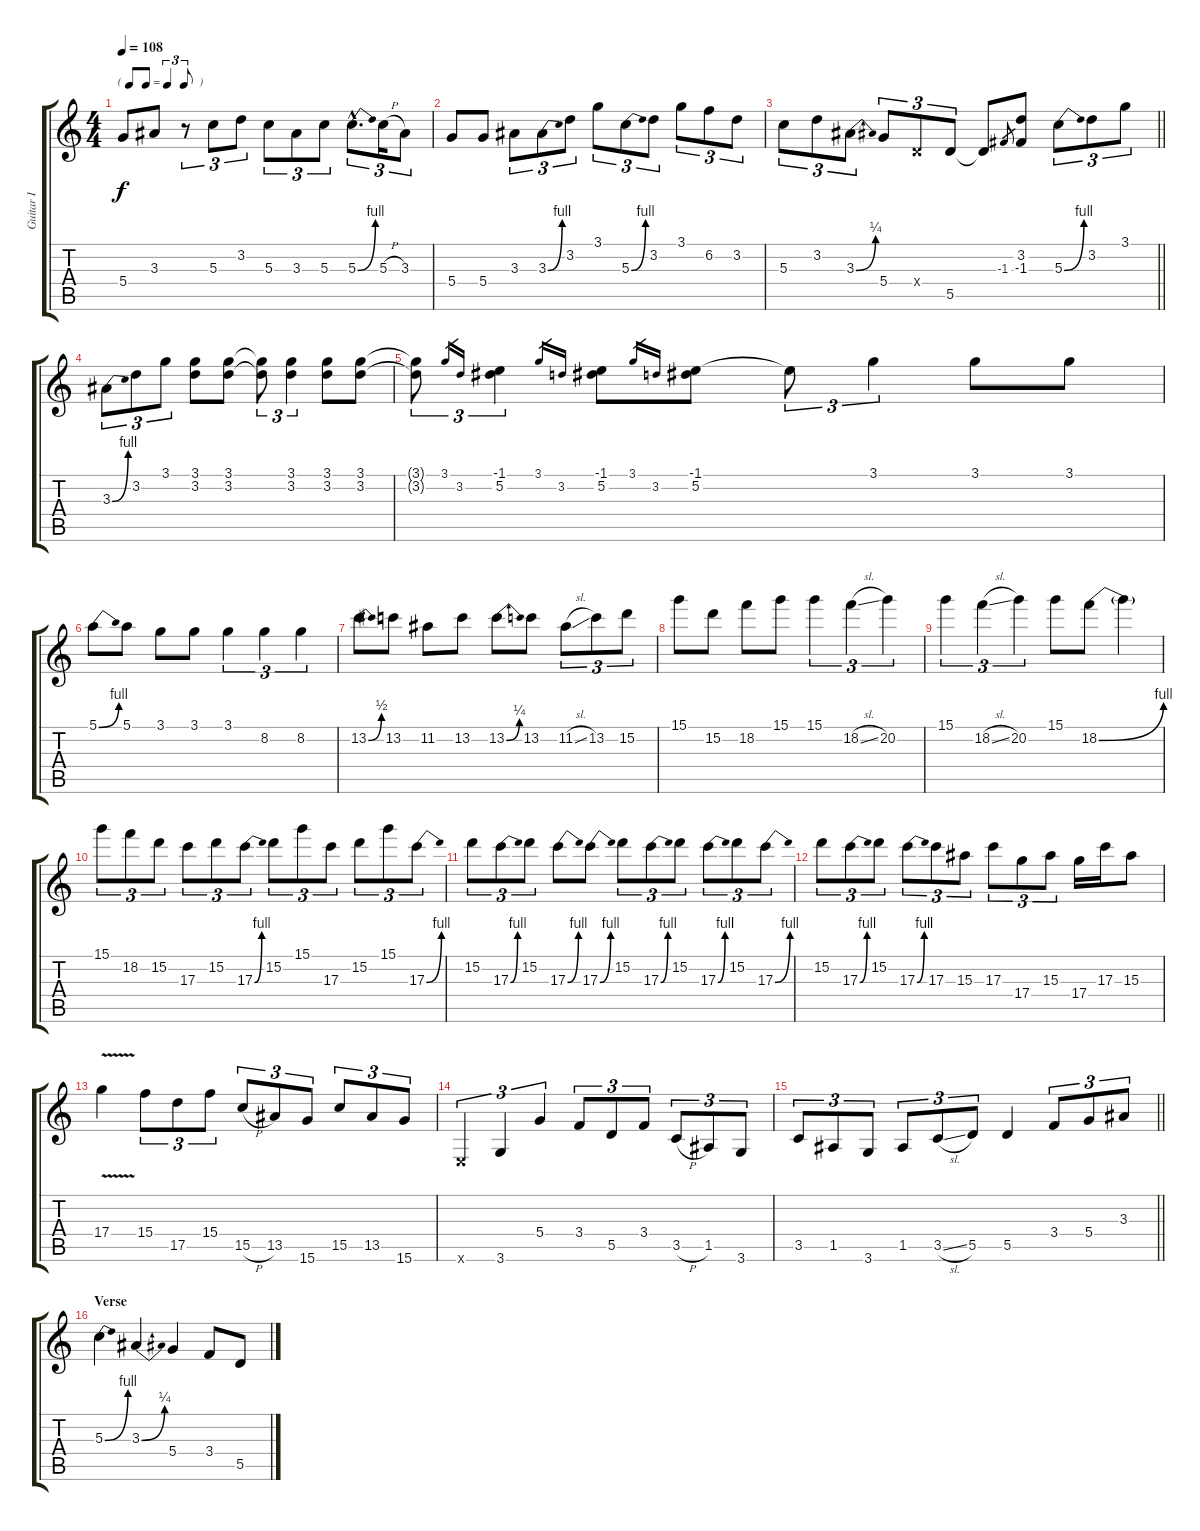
\track ("Guitar I " "Guitar I ") {instrument distortionguitar}
\staff {score tabs}
\tuning (E4 B3 G3 D3 A2 E2) {hide}
\ts (4 4)
\tf triplet8th
\tempo 108
\clef g2
\ks c
5.4.8{dy f} 3.3.8 r.8{tu (3 2)} 5.3.8{tu (3 2)} 3.2.8{tu (3 2)} 5.3.8{tu (3 2)} 3.3.8{tu (3 2)} 5.3.8{tu (3 2)} 5.3{be (bend 0 0 60 4) hac}.8{d tu (3 2)} 5.3{h}.16{tu (3 2)} 3.3.8{tu (3 2)} |
5.4.8 5.4.8 3.3.8{tu (3 2)} 3.3{be (bend 0 0 60 4)}.8{tu (3 2)} 3.2.8{tu (3 2)} 3.1.8{tu (3 2)} 5.3{be (bend 0 0 60 4)}.8{tu (3 2)} 3.2.8{tu (3 2)} 3.1.8{tu (3 2)} 6.2.8{tu (3 2)} 3.2.8{tu (3 2)} |
\barLineRight lightlight
5.3.8{tu (3 2)} 3.2.8{tu (3 2)} 3.3{be (bend 0 0 60 1)}.8{tu (3 2)} 5.4.8{tu (3 2)} 0.4{x}.8{tu (3 2)} 5.5.8{tu (3 2)} 5.5{t}.8 -1.3.8{gr} (3.2 -1.3).8 5.3{be (bend 0 0 60 4)}.8{tu (3 2)} 3.2.8{tu (3 2)} 3.1.8{tu (3 2)} |
3.3{be (bend 0 0 60 4)}.8{tu (3 2)} 3.2.8{tu (3 2)} 3.1.8{tu (3 2)} (3.1 3.2).8 (3.1 3.2).8 (3.1{t} 3.2{t}).8{tu (3 2)} (3.1 3.2).4{tu (3 2)} (3.1 3.2).8 (3.1 3.2).8 |
(3.1{t} 3.2{t}).8{tu (3 2)} 3.1.16{gr} 3.2.16{gr} (-1.1 5.2).4{tu (3 2)} 3.1.16{gr} 3.2.16{gr} (-1.1 5.2).8 3.1.16{gr} 3.2.16{gr} (-1.1 5.2).8 5.2{t}.8{tu (3 2)} 3.1.4{tu (3 2)} 3.1.8 3.1.8 |
5.1{be (bend 0 0 60 4)}.8 5.1.8 3.1.8 3.1.8 3.1.4{tu (3 2)} 8.2.4{tu (3 2)} 8.2.4{tu (3 2)} |
13.2{be (bend 0 0 60 2)}.8 13.2.8 11.2.8 13.2.8 13.2{be (bend 0 0 60 1)}.8 13.2.8 11.2{sl}.8{tu (3 2)} 13.2.8{tu (3 2)} 15.2.8{tu (3 2)} |
15.1.8 15.2.8 18.2.8 15.1.8 15.1.4{tu (3 2)} 18.2{sl}.4{tu (3 2)} 20.2.4{tu (3 2)} |
15.1.4{tu (3 2)} 18.2{sl}.4{tu (3 2)} 20.2.4{tu (3 2)} 15.1.8 18.2{be (bend 0 0 60 4)}.8 18.2{t}.4 |
15.1.8{tu (3 2)} 18.2.8{tu (3 2)} 15.2.8{tu (3 2)} 17.3.8{tu (3 2)} 15.2.8{tu (3 2)} 17.3{be (bend 0 0 60 4)}.8{tu (3 2)} 15.2.8{tu (3 2)} 15.1.8{tu (3 2)} 17.3.8{tu (3 2)} 15.2.8{tu (3 2)} 15.1.8{tu (3 2)} 17.3{be (bend 0 0 60 4)}.8{tu (3 2)} |
15.2.8{tu (3 2)} 17.3{be (bend 0 0 60 4)}.8{tu (3 2)} 15.2.8{tu (3 2)} 17.3{be (bend 0 0 60 4)}.8 17.3{be (bend 0 0 60 4)}.8 15.2.8{tu (3 2)} 17.3{be (bend 0 0 60 4)}.8{tu (3 2)} 15.2.8{tu (3 2)} 17.3{be (bend 0 0 60 4)}.8{tu (3 2)} 15.2.8{tu (3 2)} 17.3{be (bend 0 0 60 4)}.8{tu (3 2)} |
15.2.8{tu (3 2)} 17.3{be (bend 0 0 60 4)}.8{tu (3 2)} 15.2.8{tu (3 2)} 17.3{be (bend 0 0 60 4)}.8{tu (3 2)} 17.3.8{tu (3 2)} 15.3.8{tu (3 2)} 17.3.8{tu (3 2)} 17.4.8{tu (3 2)} 15.3.8{tu (3 2)} 17.4.16 17.3.16 15.3.8 |
17.4{v}.4 15.4.8{tu (3 2)} 17.5.8{tu (3 2)} 15.4.8{tu (3 2)} 15.5{h}.8{tu (3 2)} 13.5.8{tu (3 2)} 15.6.8{tu (3 2)} 15.5.8{tu (3 2)} 13.5.8{tu (3 2)} 15.6.8{tu (3 2)} |
0.6{x}.4{tu (3 2)} 3.6.4{tu (3 2)} 5.4.4{tu (3 2)} 3.4.8{tu (3 2)} 5.5.8{tu (3 2)} 3.4.8{tu (3 2)} 3.5{h}.8{tu (3 2)} 1.5.8{tu (3 2)} 3.6.8{tu (3 2)} |
\barLineRight lightlight
3.5.8{tu (3 2)} 1.5.8{tu (3 2)} 3.6.8{tu (3 2)} 1.5.8{tu (3 2)} 3.5{sl}.8{tu (3 2)} 5.5.8{tu (3 2)} 5.5.4 3.4.8{tu (3 2)} 5.4.8{tu (3 2)} 3.3.8{tu (3 2)} |
\section ("" "Verse")
5.3{be (bend 0 0 60 4)}.4 3.3{be (bend 0 0 60 1)}.4 5.4.4 3.4.8 5.5.8
